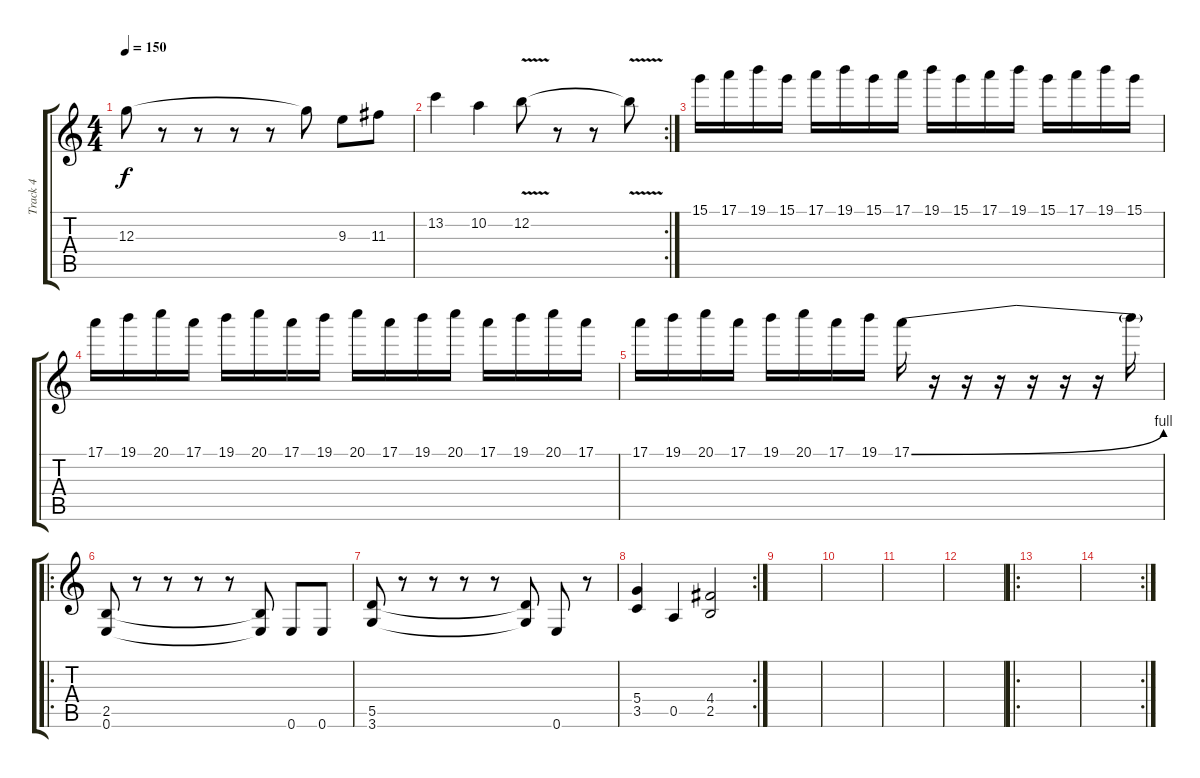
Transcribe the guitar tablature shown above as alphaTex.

\track ("Track 4" "Track 4") {instrument distortionguitar}
\staff {score tabs}
\tuning (E4 B3 G3 D3 A2 E2) {hide}
\ts (4 4)
\tempo 150
\clef g2
\ks c
12.3.8{dy f} r.8 r.8 r.8 r.8 12.3{t}.8 9.3.8 11.3.8 |
\rc 2
13.2.4 10.2.4 12.2{v}.8 r.8 r.8 12.2{t}.8 |
15.1.16 17.1.16 19.1.16 15.1.16 17.1.16 19.1.16 15.1.16 17.1.16 19.1.16 15.1.16 17.1.16 19.1.16 15.1.16 17.1.16 19.1.16 15.1.16 |
17.1.16 19.1.16 20.1.16 17.1.16 19.1.16 20.1.16 17.1.16 19.1.16 20.1.16 17.1.16 19.1.16 20.1.16 17.1.16 19.1.16 20.1.16 17.1.16 |
17.1.16 19.1.16 20.1.16 17.1.16 19.1.16 20.1.16 17.1.16 19.1.16 17.1{be (bend 0 0 60 4)}.16 r.16 r.16 r.16 r.16 r.16 r.16 17.1{t}.16 |
\ro
(2.5 0.6).8 r.8 r.8 r.8 r.8 (2.5{t} 0.6{t}).8 0.6.8 0.6.8 |
(5.5 3.6).8 r.8 r.8 r.8 r.8 (5.5{t} 3.6{t}).8 0.6.8 r.8 |
\rc 2
(5.4 3.5).4 0.5.4 (4.4 2.5).2 |
|
|
|
|
\ro
|
\rc 2
